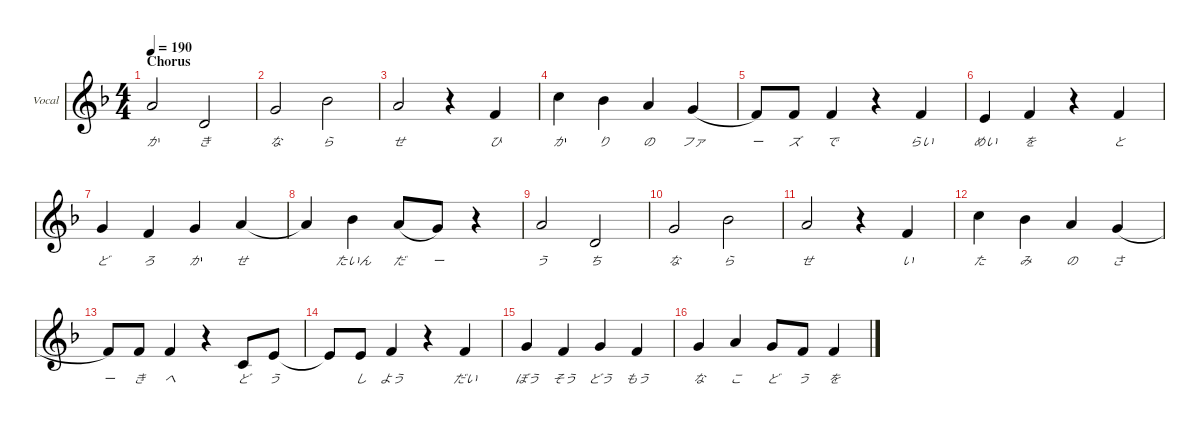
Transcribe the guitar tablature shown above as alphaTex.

\defaultSystemsLayout 4
\hideDynamics
\bracketExtendMode nobrackets
\firstSystemTrackNameOrientation horizontal
\track ("Vocal" "Vocal") {defaultSystemsLayout 4 mute instrument lead7fifths}
\staff {score}
\tuning (E4 B3 G3 D3 A2 E2)
\ts (4 4)
\section ("" "Chorus")
\tempo 190
\clef g2
\scale
0.284145
\ks f
5.1{acc forcenatural}.2{lyrics (0 "か") lyrics (1 "") lyrics (2 "") lyrics (3 "") lyrics (4 "") dy f} 3.2{acc forcenatural}.2{lyrics (0 "き") lyrics (1 "") lyrics (2 "") lyrics (3 "") lyrics (4 "")} |
\scale
0.238618 3.1{acc forcenatural}.2{lyrics (0 "な") lyrics (1 "") lyrics (2 "") lyrics (3 "") lyrics (4 "")} 6.1{acc b}.2{lyrics (0 "ら") lyrics (1 "") lyrics (2 "") lyrics (3 "") lyrics (4 "")} |
\scale
0.238619 5.1{acc forcenatural}.2{lyrics (0 "せ") lyrics (1 "") lyrics (2 "") lyrics (3 "") lyrics (4 "")} r.4 1.1{acc forcenatural}.4{lyrics (0 "ひ") lyrics (1 "") lyrics (2 "") lyrics (3 "") lyrics (4 "")} |
\scale
0.238618 8.1{acc forcenatural}.4{lyrics (0 "か") lyrics (1 "") lyrics (2 "") lyrics (3 "") lyrics (4 "")} 6.1{acc b}.4{lyrics (0 "り") lyrics (1 "") lyrics (2 "") lyrics (3 "") lyrics (4 "")} 5.1{acc forcenatural}.4{lyrics (0 "の") lyrics (1 "") lyrics (2 "") lyrics (3 "") lyrics (4 "")} 3.1{acc forcenatural}.4{lyrics (0 "ファ") lyrics (1 "") lyrics (2 "") lyrics (3 "") lyrics (4 "") legatoorigin} |
\scale
0.284145 1.1{acc forcenatural}.8{lyrics (0 "ー") lyrics (1 "") lyrics (2 "") lyrics (3 "") lyrics (4 "")} 1.1{acc forcenatural}.8{lyrics (0 "ズ") lyrics (1 "") lyrics (2 "") lyrics (3 "") lyrics (4 "")} 1.1{acc forcenatural}.4{lyrics (0 "で") lyrics (1 "") lyrics (2 "") lyrics (3 "") lyrics (4 "")} r.4 1.1{acc forcenatural}.4{lyrics (0 "らい") lyrics (1 "") lyrics (2 "") lyrics (3 "") lyrics (4 "")} |
\scale
0.238618 0.1{acc forcenatural}.4{lyrics (0 "めい") lyrics (1 "") lyrics (2 "") lyrics (3 "") lyrics (4 "")} 1.1{acc forcenatural}.4{lyrics (0 "を") lyrics (1 "") lyrics (2 "") lyrics (3 "") lyrics (4 "")} r.4 1.1{acc forcenatural}.4{lyrics (0 "と") lyrics (1 "") lyrics (2 "") lyrics (3 "") lyrics (4 "")} |
\scale
0.238618 3.1{acc forcenatural}.4{lyrics (0 "ど") lyrics (1 "") lyrics (2 "") lyrics (3 "") lyrics (4 "")} 1.1{acc forcenatural}.4{lyrics (0 "ろ") lyrics (1 "") lyrics (2 "") lyrics (3 "") lyrics (4 "")} 3.1{acc forcenatural}.4{lyrics (0 "か") lyrics (1 "") lyrics (2 "") lyrics (3 "") lyrics (4 "")} 5.1{acc forcenatural}.4{lyrics (0 "せ") lyrics (1 "") lyrics (2 "") lyrics (3 "") lyrics (4 "")} |
\scale
0.238619 5.1{t acc forcenatural}.4 6.1{acc b}.4{lyrics (0 "たいん") lyrics (1 "") lyrics (2 "") lyrics (3 "") lyrics (4 "")} 5.1{acc forcenatural}.8{lyrics (0 "だ") lyrics (1 "") lyrics (2 "") lyrics (3 "") lyrics (4 "") legatoorigin} 3.1{acc forcenatural}.8{lyrics (0 "ー") lyrics (1 "") lyrics (2 "") lyrics (3 "") lyrics (4 "")} r.4 |
\scale
0.284145 5.1{acc forcenatural}.2{lyrics (0 "う") lyrics (1 "") lyrics (2 "") lyrics (3 "") lyrics (4 "")} 3.2{acc forcenatural}.2{lyrics (0 "ち") lyrics (1 "") lyrics (2 "") lyrics (3 "") lyrics (4 "")} |
\scale
0.238619 3.1{acc forcenatural}.2{lyrics (0 "な") lyrics (1 "") lyrics (2 "") lyrics (3 "") lyrics (4 "")} 6.1{acc b}.2{lyrics (0 "ら") lyrics (1 "") lyrics (2 "") lyrics (3 "") lyrics (4 "")} |
\scale
0.238619 5.1{acc forcenatural}.2{lyrics (0 "せ") lyrics (1 "") lyrics (2 "") lyrics (3 "") lyrics (4 "")} r.4 1.1{acc forcenatural}.4{lyrics (0 "い") lyrics (1 "") lyrics (2 "") lyrics (3 "") lyrics (4 "")} |
\scale
0.238618 8.1{acc forcenatural}.4{lyrics (0 "た") lyrics (1 "") lyrics (2 "") lyrics (3 "") lyrics (4 "")} 6.1{acc b}.4{lyrics (0 "み") lyrics (1 "") lyrics (2 "") lyrics (3 "") lyrics (4 "")} 5.1{acc forcenatural}.4{lyrics (0 "の") lyrics (1 "") lyrics (2 "") lyrics (3 "") lyrics (4 "")} 3.1{acc forcenatural}.4{lyrics (0 "さ") lyrics (1 "") lyrics (2 "") lyrics (3 "") lyrics (4 "") legatoorigin} |
\scale
0.284145 1.1{acc forcenatural}.8{lyrics (0 "ー") lyrics (1 "") lyrics (2 "") lyrics (3 "") lyrics (4 "")} 1.1{acc forcenatural}.8{lyrics (0 "き") lyrics (1 "") lyrics (2 "") lyrics (3 "") lyrics (4 "")} 1.1{acc forcenatural}.4{lyrics (0 "へ") lyrics (1 "") lyrics (2 "") lyrics (3 "") lyrics (4 "")} r.4 1.2{acc forcenatural}.8{lyrics (0 "ど") lyrics (1 "") lyrics (2 "") lyrics (3 "") lyrics (4 "")} 0.1{acc forcenatural}.8{lyrics (0 "う") lyrics (1 "") lyrics (2 "") lyrics (3 "") lyrics (4 "")} |
\scale
0.238618 0.1{t acc forcenatural}.8 0.1{acc forcenatural}.8{lyrics (0 "し") lyrics (1 "") lyrics (2 "") lyrics (3 "") lyrics (4 "")} 1.1{acc forcenatural}.4{lyrics (0 "よう") lyrics (1 "") lyrics (2 "") lyrics (3 "") lyrics (4 "")} r.4 1.1{acc forcenatural}.4{lyrics (0 "だい") lyrics (1 "") lyrics (2 "") lyrics (3 "") lyrics (4 "")} |
\scale
0.238619 3.1{acc forcenatural}.4{lyrics (0 "ぼう") lyrics (1 "") lyrics (2 "") lyrics (3 "") lyrics (4 "")} 1.1{acc forcenatural}.4{lyrics (0 "そう") lyrics (1 "") lyrics (2 "") lyrics (3 "") lyrics (4 "")} 3.1{acc forcenatural}.4{lyrics (0 "どう") lyrics (1 "") lyrics (2 "") lyrics (3 "") lyrics (4 "")} 1.1{acc forcenatural}.4{lyrics (0 "もう") lyrics (1 "") lyrics (2 "") lyrics (3 "") lyrics (4 "")} |
\scale
0.238618 3.1{acc forcenatural}.4{lyrics (0 "な") lyrics (1 "") lyrics (2 "") lyrics (3 "") lyrics (4 "")} 5.1{acc forcenatural}.4{lyrics (0 "こ") lyrics (1 "") lyrics (2 "") lyrics (3 "") lyrics (4 "")} 3.1{acc forcenatural}.8{lyrics (0 "ど") lyrics (1 "") lyrics (2 "") lyrics (3 "") lyrics (4 "")} 1.1{acc forcenatural}.8{lyrics (0 "う") lyrics (1 "") lyrics (2 "") lyrics (3 "") lyrics (4 "")} 1.1{acc forcenatural}.4{lyrics (0 "を") lyrics (1 "") lyrics (2 "") lyrics (3 "") lyrics (4 "")}
